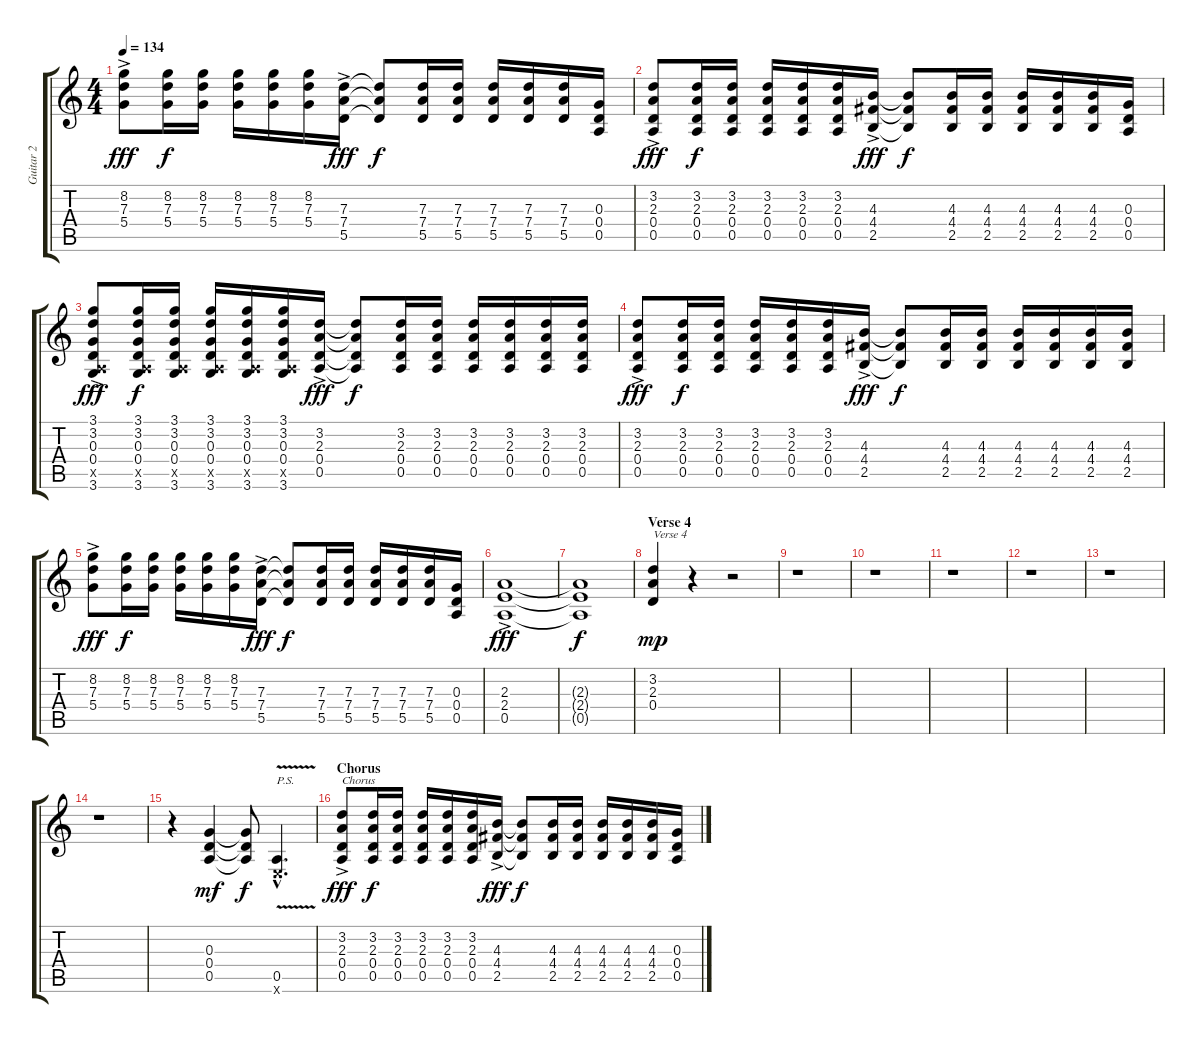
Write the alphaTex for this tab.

\track ("Guitar 2" "Guitar 2") {instrument distortionguitar}
\staff {score tabs}
\tuning (E4 B3 G3 D3 A2 E2) {hide}
\ts (4 4)
\tempo 134
\clef g2
\ks c
(8.2{ac} 7.3{ac} 5.4{ac}).8{dy fff} (8.2 7.3 5.4).16{dy f} (8.2 7.3 5.4).16 (8.2 7.3 5.4).16 (8.2 7.3 5.4).16 (8.2 7.3 5.4).16 (7.3{ac} 7.4{ac} 5.5{ac}).16{dy fff} (7.3{t} 7.4{t} 5.5{t}).8{dy f} (7.3 7.4 5.5).16 (7.3 7.4 5.5).16 (7.3 7.4 5.5).16 (7.3 7.4 5.5).16 (7.3 7.4 5.5).16 (0.3 0.4 0.5).16 |
(3.2{ac} 2.3{ac} 0.4{ac} 0.5{ac}).8{dy fff} (3.2 2.3 0.4 0.5).16{dy f} (3.2 2.3 0.4 0.5).16 (3.2 2.3 0.4 0.5).16 (3.2 2.3 0.4 0.5).16 (3.2 2.3 0.4 0.5).16 (4.3{ac} 4.4{ac} 2.5{ac}).16{dy fff} (4.3{t} 4.4{t} 2.5{t}).8{dy f} (4.3 4.4 2.5).16 (4.3 4.4 2.5).16 (4.3 4.4 2.5).16 (4.3 4.4 2.5).16 (4.3 4.4 2.5).16 (0.3 0.4 0.5).16 |
(3.1{ac} 3.2{ac} 0.3{ac} 0.4{ac} 0.5{ac x} 3.6{ac}).8{dy fff} (3.1 3.2 0.3 0.4 0.5{x} 3.6).16{dy f} (3.1 3.2 0.3 0.4 0.5{x} 3.6).16 (3.1 3.2 0.3 0.4 0.5{x} 3.6).16 (3.1 3.2 0.3 0.4 0.5{x} 3.6).16 (3.1 3.2 0.3 0.4 0.5{x} 3.6).16 (3.2{ac} 2.3{ac} 0.4{ac} 0.5{ac}).16{dy fff} (3.2{t} 2.3{t} 0.4{t} 0.5{t}).8{dy f} (3.2 2.3 0.4 0.5).16 (3.2 2.3 0.4 0.5).16 (3.2 2.3 0.4 0.5).16 (3.2 2.3 0.4 0.5).16 (3.2 2.3 0.4 0.5).16 (3.2 2.3 0.4 0.5).16 |
(3.2{ac} 2.3{ac} 0.4{ac} 0.5{ac}).8{dy fff} (3.2 2.3 0.4 0.5).16{dy f} (3.2 2.3 0.4 0.5).16 (3.2 2.3 0.4 0.5).16 (3.2 2.3 0.4 0.5).16 (3.2 2.3 0.4 0.5).16 (4.3{ac} 4.4{ac} 2.5{ac}).16{dy fff} (4.3{t} 4.4{t} 2.5{t}).8{dy f} (4.3 4.4 2.5).16 (4.3 4.4 2.5).16 (4.3 4.4 2.5).16 (4.3 4.4 2.5).16 (4.3 4.4 2.5).16 (4.3 4.4 2.5).16 |
(8.2{ac} 7.3{ac} 5.4{ac}).8{dy fff} (8.2 7.3 5.4).16{dy f} (8.2 7.3 5.4).16 (8.2 7.3 5.4).16 (8.2 7.3 5.4).16 (8.2 7.3 5.4).16 (7.3{ac} 7.4{ac} 5.5{ac}).16{dy fff} (7.3{t} 7.4{t} 5.5{t}).8{dy f} (7.3 7.4 5.5).16 (7.3 7.4 5.5).16 (7.3 7.4 5.5).16 (7.3 7.4 5.5).16 (7.3 7.4 5.5).16 (0.3 0.4 0.5).16 |
(2.3{ac} 2.4{ac} 0.5{ac}).1{dy fff} |
(2.3{t} 2.4{t} 0.5{t}).1{dy f} |
\section ("" "Verse 4")
(3.2 2.3 0.4).4{txt "Verse 4" dy mp} r.4 r.2 |
r.1 |
r.1 |
r.1 |
r.1 |
r.1 |
r.1 |
r.4 (0.3 0.4 0.5).4{dy mf} (0.3{t} 0.4{t} 0.5{t}).8{dy f} (0.5{v hac} 0.6{hac x}).4{d txt "P.S." instrument guitarfretnoise} |
\section ("" "Chorus")
(3.2{ac} 2.3{ac} 0.4{ac} 0.5{ac}).8{txt "Chorus" dy fff instrument distortionguitar} (3.2 2.3 0.4 0.5).16{dy f} (3.2 2.3 0.4 0.5).16 (3.2 2.3 0.4 0.5).16 (3.2 2.3 0.4 0.5).16 (3.2 2.3 0.4 0.5).16 (4.3{ac} 4.4{ac} 2.5{ac}).16{dy fff} (4.3{t} 4.4{t} 2.5{t}).8{dy f} (4.3 4.4 2.5).16 (4.3 4.4 2.5).16 (4.3 4.4 2.5).16 (4.3 4.4 2.5).16 (4.3 4.4 2.5).16 (0.3 0.4 0.5).16
